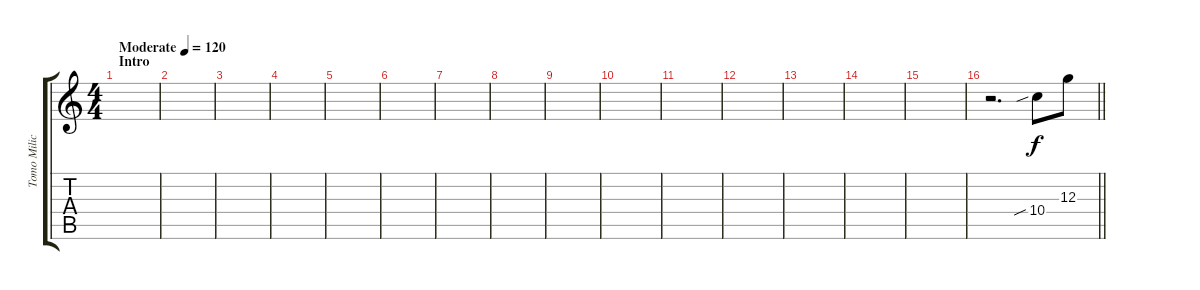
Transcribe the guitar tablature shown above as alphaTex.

\track ("Tomo Milicevic(Guitar)" "Tomo Milic") {instrument overdrivenguitar}
\staff {score tabs}
\tuning (E4 B3 G3 D3 A2 D2) {hide}
\ts (4 4)
\section ("" "Intro")
\tempo (120 "Moderate")
\tempo 95
\tempo (120 "Moderate")
\clef g2
\ks c
|
|
|
|
|
|
|
|
|
|
|
|
|
|
|
\barLineRight lightlight
r.2{d instrument overdrivenguitar} 10.4{sib}.8 12.3.8
